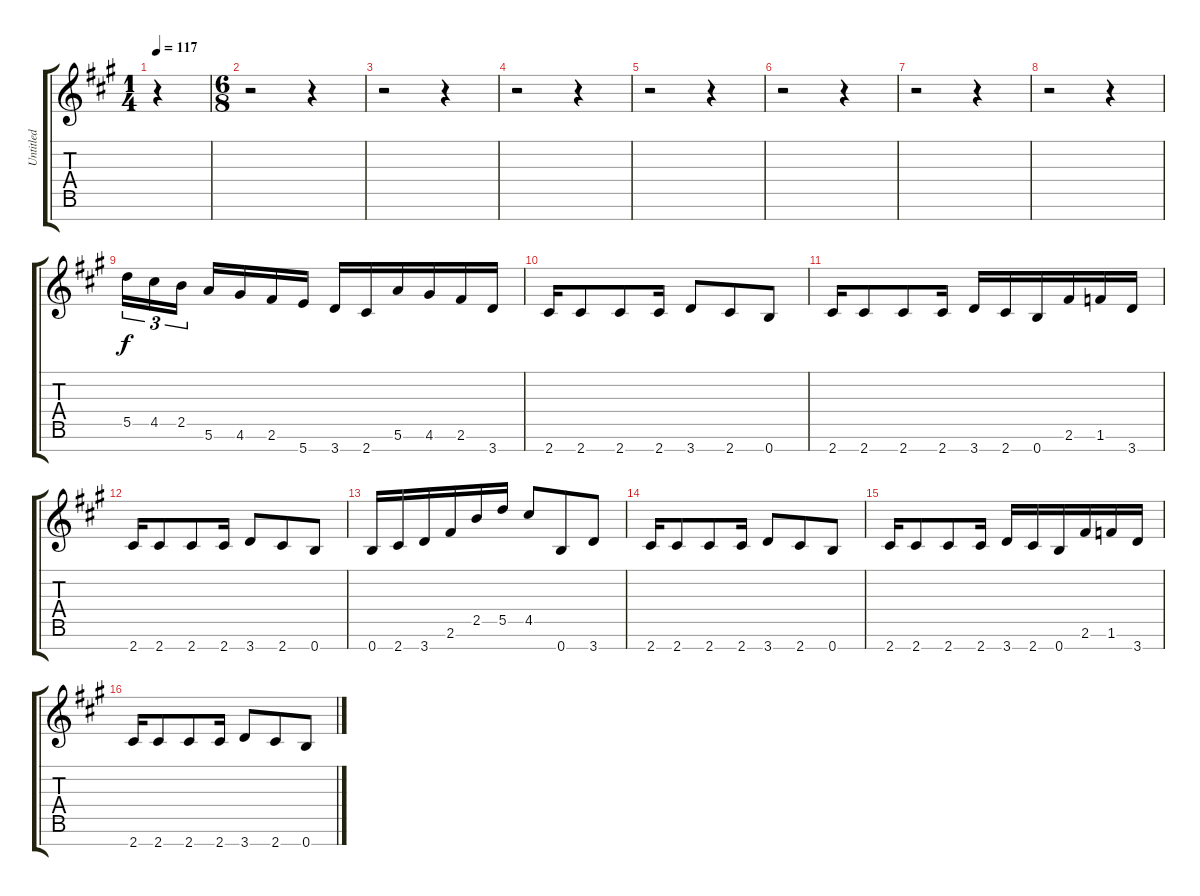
\track ("Untitled" "Untitled") {instrument distortionguitar}
\staff {score tabs}
\tuning (E4 B3 G3 D3 A2 E2 B1) {hide}
\ts (1 4)
\tempo 117
\clef g2
\ks a
r.4{dy f instrument distortionguitar} |
\ts (6 8)
r.2 r.4 |
r.2 r.4 |
r.2 r.4 |
r.2 r.4 |
r.2 r.4 |
r.2 r.4 |
r.2 r.4 |
5.5.16{tu (3 2) ot 8vb} 4.5.16{tu (3 2) ot 8vb} 2.5.16{tu (3 2) ot 8vb beam splitsecondary} 5.6.16{ot 8vb} 4.6.16{ot 8vb} 2.6.16{ot 8vb} 5.7.16{ot 8vb} 3.7.16{ot 8vb} 2.7.16{ot 8vb} 5.6.16{ot 8vb} 4.6.16{ot 8vb} 2.6.16{ot 8vb} 3.7.16{ot 8vb} |
2.7.16{ot 8vb} 2.7.8{ot 8vb} 2.7.8{ot 8vb} 2.7.16{ot 8vb} 3.7.8{ot 8vb} 2.7.8{ot 8vb} 0.7.8{ot 8vb} |
2.7.16{ot 8vb} 2.7.8{ot 8vb} 2.7.8{ot 8vb} 2.7.16{ot 8vb} 3.7.16{ot 8vb} 2.7.16{ot 8vb} 0.7.16{ot 8vb} 2.6.16{ot 8vb} 1.6.16{ot 8vb} 3.7.16{ot 8vb} |
2.7.16{ot 8vb} 2.7.8{ot 8vb} 2.7.8{ot 8vb} 2.7.16{ot 8vb} 3.7.8{ot 8vb} 2.7.8{ot 8vb} 0.7.8{ot 8vb} |
0.7.16{ot 8vb} 2.7.16{ot 8vb} 3.7.16{ot 8vb} 2.6.16{ot 8vb} 2.5.16{ot 8vb} 5.5.16{ot 8vb} 4.5.8{ot 8vb} 0.7.8{ot 8vb} 3.7.8{ot 8vb} |
2.7.16{ot 8vb} 2.7.8{ot 8vb} 2.7.8{ot 8vb} 2.7.16{ot 8vb} 3.7.8{ot 8vb} 2.7.8{ot 8vb} 0.7.8{ot 8vb} |
2.7.16{ot 8vb} 2.7.8{ot 8vb} 2.7.8{ot 8vb} 2.7.16{ot 8vb} 3.7.16{ot 8vb} 2.7.16{ot 8vb} 0.7.16{ot 8vb} 2.6.16{ot 8vb} 1.6.16{ot 8vb} 3.7.16{ot 8vb} |
2.7.16{ot 8vb} 2.7.8{ot 8vb} 2.7.8{ot 8vb} 2.7.16{ot 8vb} 3.7.8{ot 8vb} 2.7.8{ot 8vb} 0.7.8{ot 8vb}
